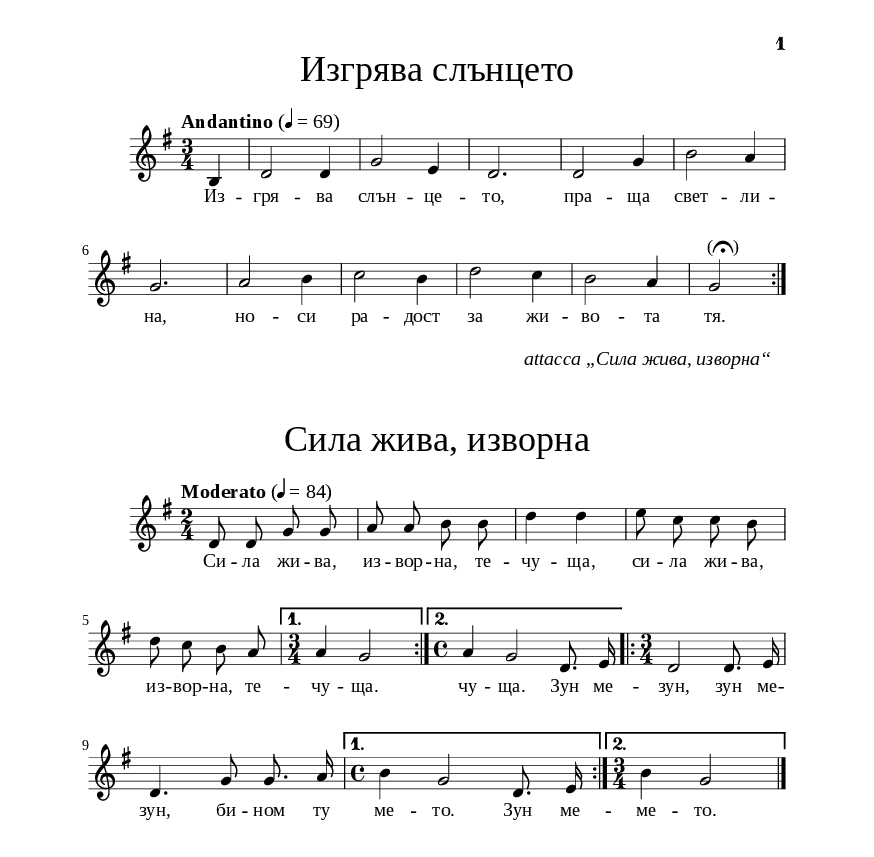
\version "2.24.4"

% include paper part and global functions
\include "include/globals.ily"

\bookpart {
  \label #'ref071_1
  \tocItem \markup "Изгрява слънцето"
  \include "include/bookpart-paper.ily"
  \paper {
      print-first-page-number = ##t
      bookpart-level-page-numbering = ##t
  print-page-number = ##t
      first-page-number = #54
}
\score {
    \include "include/score-layout.ily"

    \new Voice \absolute {
      \clef treble
      \key g \major
      \time 3/4
      \tempoFunc "Andantino" 4 "69"
      \partial 4
      \autoBeamOff
      b4  |  d'2 d'4 | g'2 e'4 | d'2. | d'2 g'4 | b'2 a'4 \break |

      g'2. | a'2 b'4 | c''2 b'4 | d''2 c''4 | b'2 a'4^\markup { \concat {"              (" \fermata ")"}} |  g'2
      \break \bar ":|."

    }

    \addlyrics {
      Из -- гря --
      ва слън -- це -- то, пра -- ща свет -- ли -- на,
      но -- си ра -- дост за жи -- во -- та тя.
    }

    \header {
      title = \titleFunc #'ref_desc_9 "Изгрява слънцето" "Izgrjava Slănceto"
    }

    \midi{}

  } % score

  \markup \huge \italic \dc-one-nobold "attacca „Сила жива, изворна“"

  % include foreign translation(s) of the song

  \markup \vspace #2

  \label #'ref071_2
  \tocItem \markup "Сила жива, изворна"

  \include "include/bookpart-paper.ily"
  \score {
    \include "include/score-layout.ily"

    \new Voice \absolute {
      \clef treble
      \key g \major
      \time 2/4
      \tempoFunc "Moderato" 4 "84"
      \autoBeamOff

      \repeat volta 2 {
        d'8 d' g' g' | a'8 a' b' b' | d''4 d'' | e''8 c'' c'' b' \break |

        d''8 c'' b' a' |
      } \alternative { { \time 3/4 a'4 g'2 |} { \time 4/4  a'4 g'2 d'8. e'16 | } } \repeat volta 2 {
        \time 3/4 d'2 d'8. e'16 \break |

        d'4. g'8 g'8. a'16 |
      }
      \alternative  {
        {\time 4/4 b'4 g'2 d'8. e'16 | }
        {\time 3/4 b'4 g'2 \bar "|."}
      }
    }

    \addlyrics {
      Си --
      ла жи -- ва, из -- вор -- на, те -- чу -- ща, си
      -- ла жи -- ва, из -- вор -- на, те -- чу -- ща.
      чу -- ща. Зун ме -- зун, зун ме -- зун, би --
      ном ту ме -- то. Зун ме -- ме -- то.
    }
    \header {
      title = \titleFunc #'ref_desc_12 "Сила жива, изворна" "Sila živa, izvorna"
    }

    \midi{}

  }


} % bookpart
